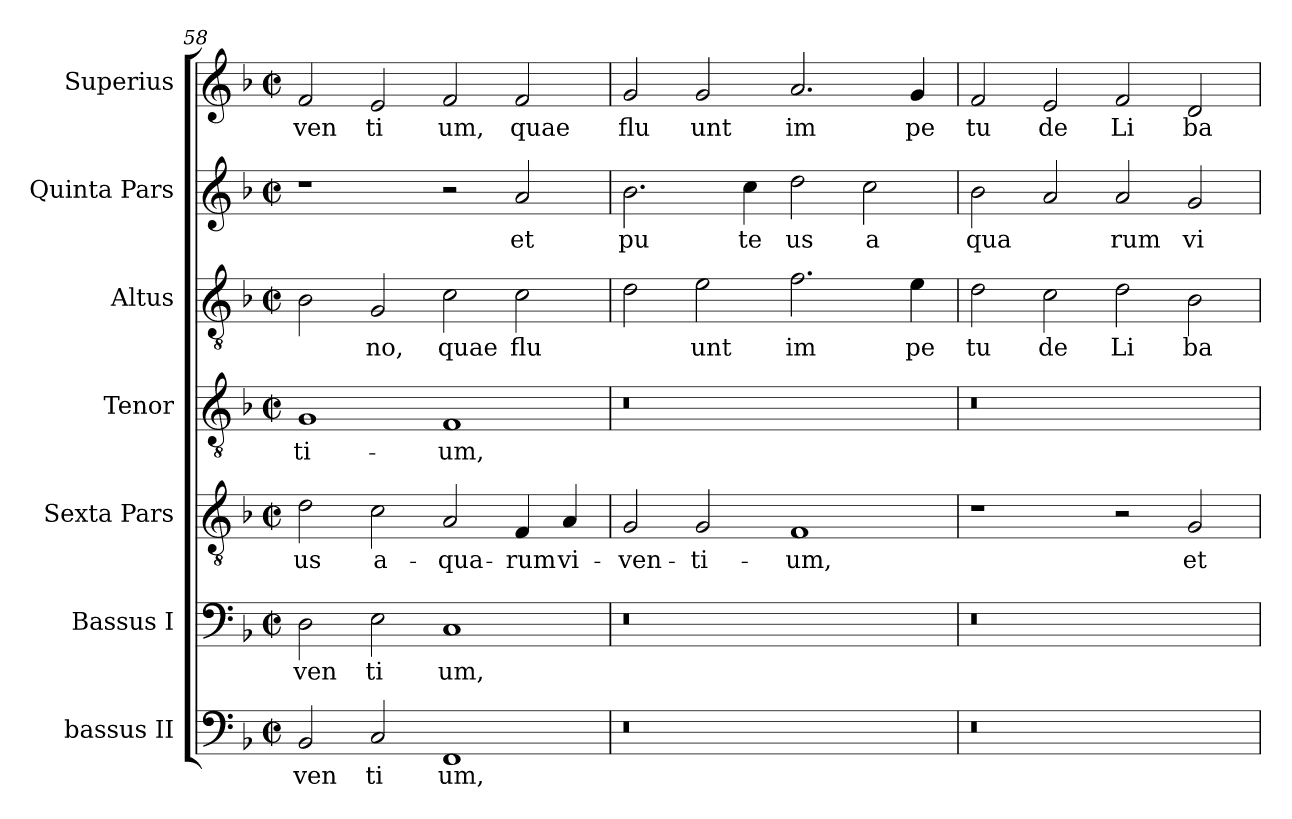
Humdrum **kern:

**kern	**text	**kern	**text	**kern	**text	**kern	**text	**kern	**text	**kern	**text	**kern	**text
*part7	*part7	*part6	*part6	*part5	*part5	*part4	*part4	*part3	*part3	*part2	*part2	*part1	*part1
*staff7	*staff7	*staff6	*staff6	*staff5	*staff5	*staff4	*staff4	*staff3	*staff3	*staff2	*staff2	*staff1	*staff1
*I"bassus II	*	*I"Bassus I	*	*I"Sexta Pars	*	*I"Tenor	*	*I"Altus	*	*I"Quinta Pars	*	*I"Superius	*
*clefF4	*	*clefF4	*	*clefGv2	*	*clefGv2	*	*clefGv2	*	*clefG2	*	*clefG2	*
*k[b-]	*	*k[b-]	*	*k[b-]	*	*k[b-]	*	*k[b-]	*	*k[b-]	*	*k[b-]	*
*F:	*	*F:	*	*F:	*	*F:	*	*F:	*	*F:	*	*F:	*
*M2/2	*	*M2/2	*	*M2/2	*	*M2/2	*	*M2/2	*	*M2/2	*	*M2/2	*
*met(c|)	*	*met(c|)	*	*met(c|)	*	*met(c|)	*	*met(c|)	*	*met(c|)	*	*met(c|)	*
=58	=58	=58	=58	=58	=58	=58	=58	=58	=58	=58	=58	=58	=58
!	!LO:LY:b:cj	!	!LO:LY:b:cj	!	!LO:LY:b:cj	!	!LO:LY:b:cj	!	!	!	!	!	!LO:LY:b:cj
2BB-/	ven	2D\	ven	2d\	-us	1G	-ti-	2B-\	.	1r	.	2f/	ven
!	!LO:LY:b:cj	!	!LO:LY:b:cj	!	!LO:LY:b:cj	!	!	!	!LO:LY:b:cj	!	!	!	!LO:LY:b:cj
2C/	ti	2E\	ti	2c\	a-	.	.	2G/	no,	.	.	2e/	ti
!	!LO:LY:b:cj	!	!LO:LY:b:cj	!	!LO:LY:b:cj	!	!LO:LY:b:cj	!	!LO:LY:b:cj	!	!	!	!LO:LY:b:cj
1FF	um,	1C	um,	2A/	-qua-	1F	-um,	2c\	quae	2r	.	2f/	um,
!	!	!	!	!	!LO:LY:b:cj	!	!	!	!LO:LY:b	!	!LO:LY:b:cj	!	!LO:LY:b:cj
.	.	.	.	4F/	-rum	.	.	2c\	flu	2a/	et	2f/	quae
!	!	!	!	!	!LO:LY:b:cj	!	!	!	!	!	!	!	!
.	.	.	.	4A/	vi-	.	.	.	.	.	.	.	.
!!LO:LB:g=z
=59	=59	=59	=59	=59	=59	=59	=59	=59	=59	=59	=59	=59	=59
!	!	!	!	!	!LO:LY:b:cj	!	!	!	!	!	!LO:LY:b:cj	!	!LO:LY:b:cj
0r	.	0r	.	2G/	-ven-	0r	.	2d\	.	2.b-\	pu	2g/	flu
!	!	!	!	!	!LO:LY:b:cj	!	!	!	!LO:LY:b:cj	!	!	!	!LO:LY:b:cj
.	.	.	.	2G/	-ti-	.	.	2e\	unt	.	.	2g/	unt
!	!	!	!	!	!	!	!	!	!	!	!LO:LY:b:cj	!	!
.	.	.	.	.	.	.	.	.	.	4cc\	te	.	.
!	!	!	!	!	!LO:LY:b:cj	!	!	!	!LO:LY:b:cj	!	!LO:LY:b:cj	!	!LO:LY:b:cj
.	.	.	.	1F	-um,	.	.	2.f\	im	2dd\	us	2.a/	im
!	!	!	!	!	!	!	!	!	!	!	!LO:LY:b:cj	!	!
.	.	.	.	.	.	.	.	.	.	2cc\	a	.	.
!	!	!	!	!	!	!	!	!	!LO:LY:b:cj	!	!	!	!LO:LY:b:cj
.	.	.	.	.	.	.	.	4e\	pe	.	.	4g/	pe
=60	=60	=60	=60	=60	=60	=60	=60	=60	=60	=60	=60	=60	=60
!	!	!	!	!	!	!	!	!	!LO:LY:b:cj	!	!LO:LY:b	!	!LO:LY:b:cj
0r	.	0r	.	1r	.	0r	.	2d\	tu	2b-\	qua	2f/	tu
!	!	!	!	!	!	!	!	!	!LO:LY:b:cj	!	!	!	!LO:LY:b:cj
.	.	.	.	.	.	.	.	2c\	de	2a/	.	2e/	de
!	!	!	!	!	!	!	!	!	!LO:LY:b:cj	!	!LO:LY:b:cj	!	!LO:LY:b:cj
.	.	.	.	2r	.	.	.	2d\	Li	2a/	rum	2f/	Li
!	!	!	!	!	!LO:LY:b:cj	!	!	!	!LO:LY:b:cj	!	!LO:LY:b:cj	!	!LO:LY:b:cj
.	.	.	.	2G/	et	.	.	2B-\	ba	2g/	vi	2d/	ba
=	=	=	=	=	=	=	=	=	=	=	=	=	=
*-	*-	*-	*-	*-	*-	*-	*-	*-	*-	*-	*-	*-	*-
